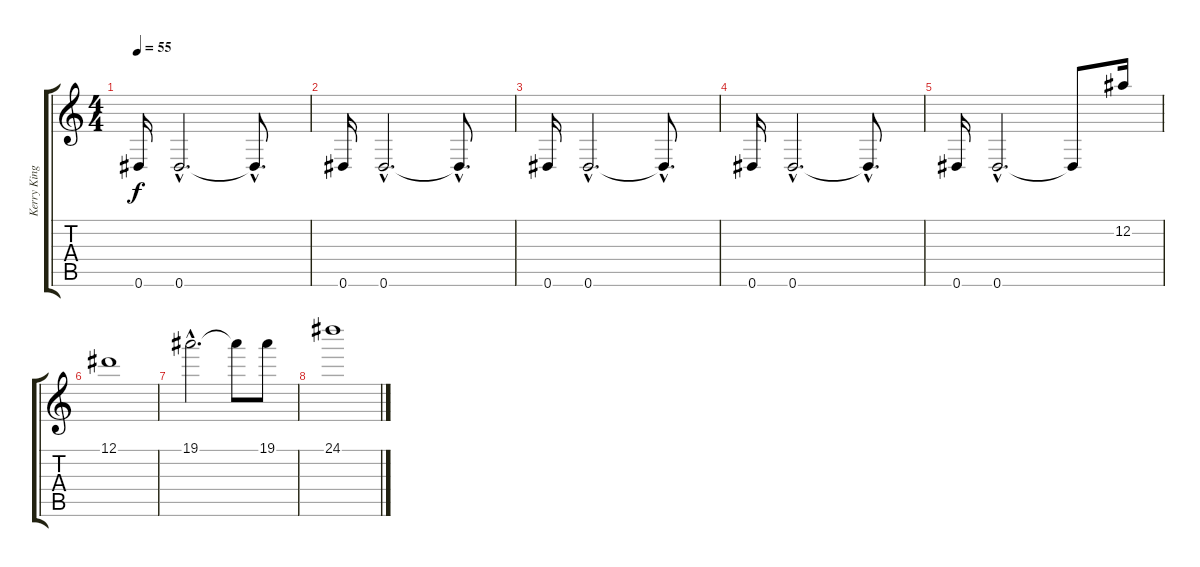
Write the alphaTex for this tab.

\track ("Kerry King" "Kerry King") {instrument distortionguitar}
\staff {score tabs}
\tuning (Eb4 Bb3 Gb3 Db3 Ab2 Eb2) {hide}
\ts (4 4)
\tempo 55
\clef g2
\ks c
0.6.16{dy f instrument distortionguitar} 0.6{hac}.2{d} 0.6{hac t}.8{d} |
0.6.16 0.6{hac}.2{d} 0.6{hac t}.8{d} |
0.6.16 0.6{hac}.2{d} 0.6{hac t}.8{d} |
0.6.16 0.6{hac}.2{d} 0.6{hac t}.8{d} |
0.6.16 0.6{hac}.2{d} 0.6{t}.8 12.2.16 |
12.1.1 |
19.1{hac}.2{d} 19.1{t}.8 19.1.8 |
24.1.1
